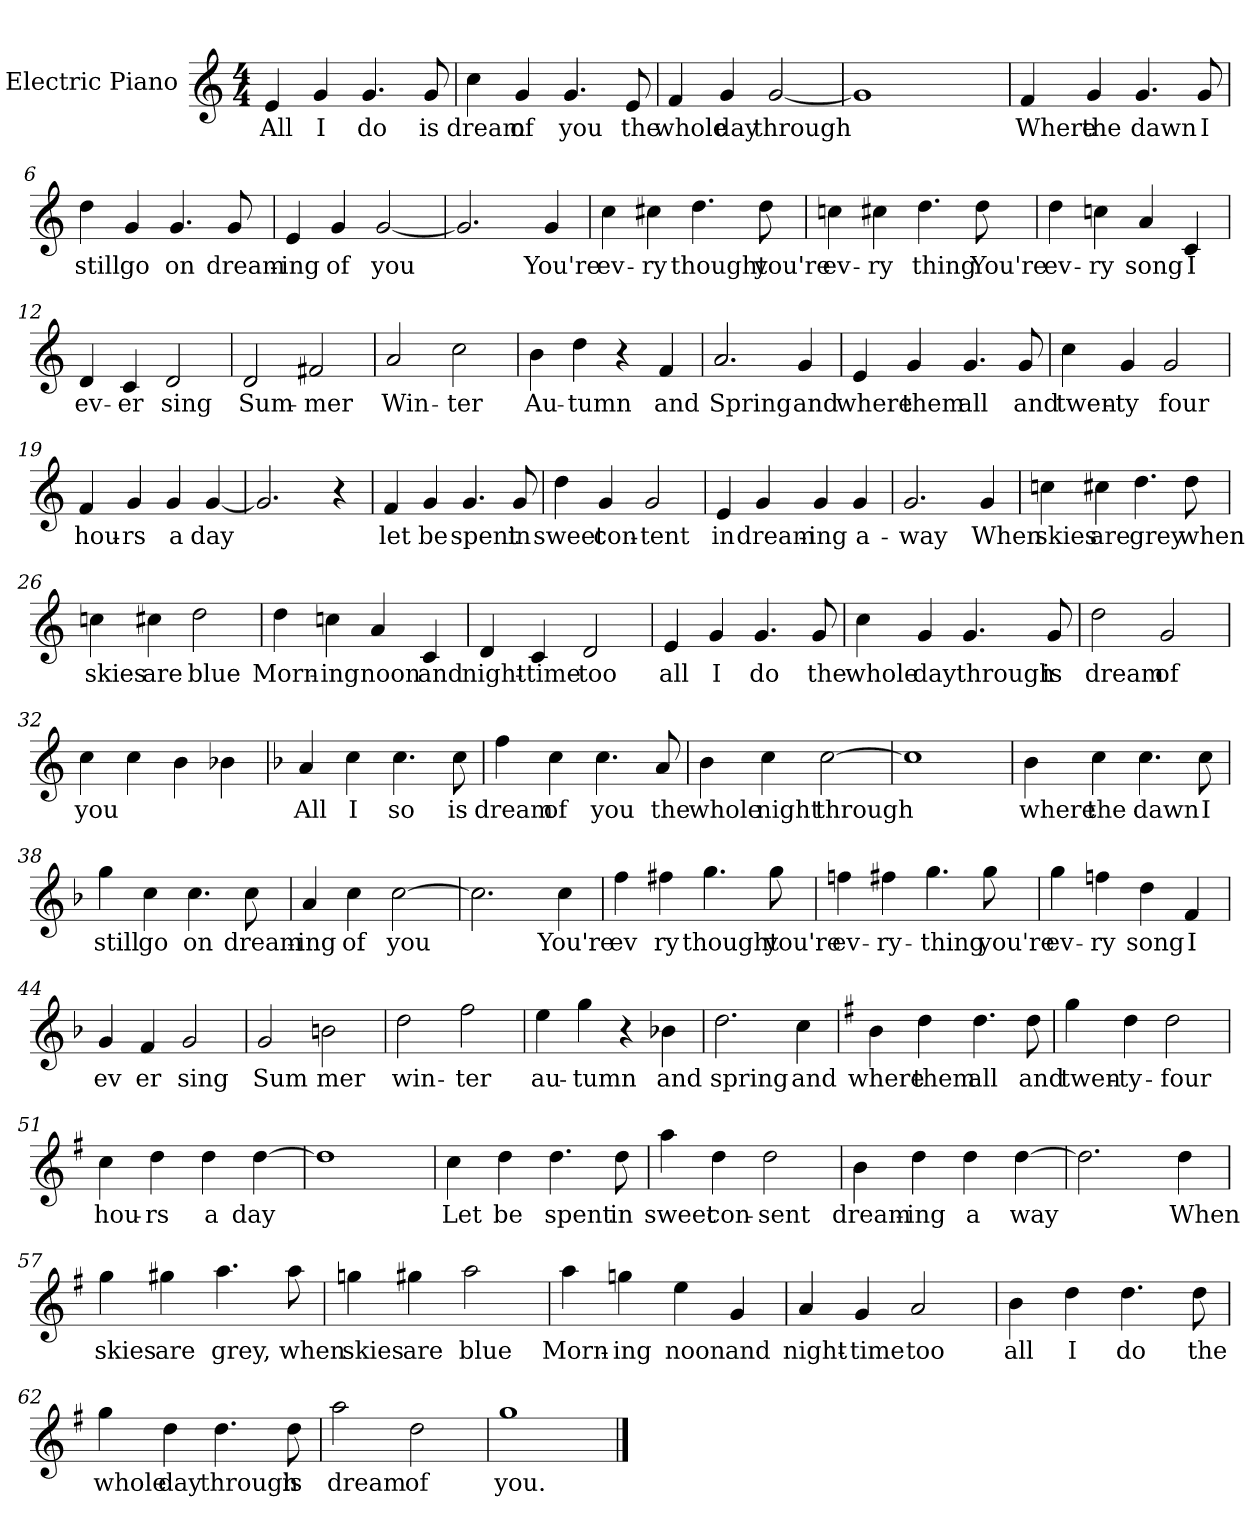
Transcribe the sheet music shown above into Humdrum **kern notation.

**kern	**text
*part1	*part1
*staff1	*staff1
*I"Electric Piano	*
*I'E.Pno	*
*clefG2	*
*k[]	*
*C:	*
*M4/4	*
=1	=1
4e/	All
4g/	I
4.g/	do
8g/	is
=2	=2
4cc\	dream
4g/	of
4.g/	you
8e/	the
=3	=3
4f/	whole
4g/	day
[2g/	through
=4	=4
1g]	.
!!LO:LB:g=z
=5	=5
4f/	Where
4g/	the
4.g/	dawn
8g/	I
=6	=6
4dd\	still
4g/	go
4.g/	on
8g/	dream-
=7	=7
4e/	-ing
4g/	of
[2g/	you
=8	=8
2.g/]	.
4g/	You're
!!LO:LB:g=z
=9	=9
4cc\	ev-
4cc#X\	ry
4.dd\	thought
8dd\	you're
=10	=10
4ccn\	ev-
4cc#X\	-ry
4.dd\	thing
8dd\	You're
=11	=11
4dd\	ev-
4ccn\	-ry
4a/	song
4c/	I
=12	=12
4d/	ev-
4c/	-er
2d/	sing
=13	=13
2d/	Sum-
2f#X/	-mer
!!LO:LB:g=z
=14	=14
2a/	Win-
2cc\	-ter
=15	=15
4b\	Au-
4dd\	-tumn
4r	.
4f/	and
=16	=16
2.a/	Spring
4g/	and
=17	=17
4e/	where
4g/	them
4.g/	all
8g/	and
=18	=18
4cc\	twen-
4g/	-ty
2g/	four
!!LO:LB:g=z
=19	=19
4f/	hou-
4g/	-rs
4g/	a
[4g/	day
=20	=20
2.g/]	.
4r	.
=21	=21
4f/	let
4g/	be
4.g/	spent
8g/	in
=22	=22
4dd\	sweet
4g/	con-
2g/	-tent
=23	=23
4e/	in
4g/	dream-
4g/	-ing
4g/	a-
!!LO:LB:g=z
=24	=24
2.g/	-way
4g/	When
=25	=25
4ccn\	skies
4cc#X\	are
4.dd\	grey
8dd\	when
=26	=26
4ccn\	skies
4cc#X\	are
2dd\	blue
=27	=27
4dd\	Morn-
4ccn\	-ing
4a/	noon
4c/	and
!!LO:LB:g=z
=28	=28
4d/	night-
4c/	-time
2d/	too
=29	=29
4e/	all
4g/	I
4.g/	do
8g/	the
=30	=30
4cc\	whole
4g/	day
4.g/	through
8g/	is
=31	=31
2dd\	dream
2g/	of
=32	=32
4cc\	you
4cc\	.
4b\	.
4b-X\	.
!!LO:LB:g=z
=33	=33
*k[b-]	*
*F:	*
4a/	All
4cc\	I
4.cc\	so
8cc\	is
=34	=34
4ff\	dream
4cc\	of
4.cc\	you
8a/	the
=35	=35
4b-\	whole
4cc\	night
[2cc\	through
=36	=36
1cc]	.
!!LO:PB:g=z
=37	=37
4b-\	where
4cc\	the
4.cc\	dawn
8cc\	I
=38	=38
4gg\	still
4cc\	go
4.cc\	on
8cc\	dream-
=39	=39
4a/	-ing
4cc\	of
[2cc\	you
=40	=40
2.cc\]	.
4cc\	You're
!!LO:LB:g=z
=41	=41
4ff\	ev
4ff#X\	ry
4.gg\	thought
8gg\	you're
=42	=42
4ffn\	ev-
4ff#X\	-ry-
4.gg\	-thing
8gg\	you're
=43	=43
4gg\	ev-
4ffn\	-ry
4dd\	song
4f/	I
=44	=44
4g/	ev
4f/	er
2g/	sing
!!LO:LB:g=z
=45	=45
2g/	Sum
2bn\	-mer
=46	=46
2dd\	win-
2ff\	-ter
=47	=47
4ee\	au-
4gg\	-tumn
4r	.
4b-X\	and
=48	=48
2.dd\	spring
4cc\	and
=49	=49
*k[f#]	*
*G:	*
4b\	where
4dd\	them
4.dd\	all
8dd\	and
!!LO:LB:g=z
=50	=50
4gg\	twen-
4dd\	-ty-
2dd\	-four
=51	=51
4cc\	hou-
4dd\	-rs
4dd\	a
[4dd\	day
=52	=52
1dd]	.
=53	=53
4cc\	Let
4dd\	be
4.dd\	spent
8dd\	in
=54	=54
4aa\	sweet
4dd\	con-
2dd\	-sent
!!LO:LB:g=z
=55	=55
4b\	dream-
4dd\	-ing
4dd\	a
[4dd\	way
=56	=56
2.dd\]	.
4dd\	When
=57	=57
4gg\	skies
4gg#X\	are
4.aa\	grey,
8aa\	when
=58	=58
4ggn\	skies
4gg#X\	are
2aa\	blue
!!LO:LB:g=z
=59	=59
4aa\	Morn-
4ggn\	-ing
4ee\	noon
4g/	and
=60	=60
4a/	night-
4g/	-time
2a/	too
=61	=61
4b\	all
4dd\	I
4.dd\	do
8dd\	the
=62	=62
4gg\	whole
4dd\	day
4.dd\	through
8dd\	is
!!LO:LB:g=z
=63	=63
2aa\	dream
2dd\	of
=64	=64
1gg	you.
==	==
*-	*-
